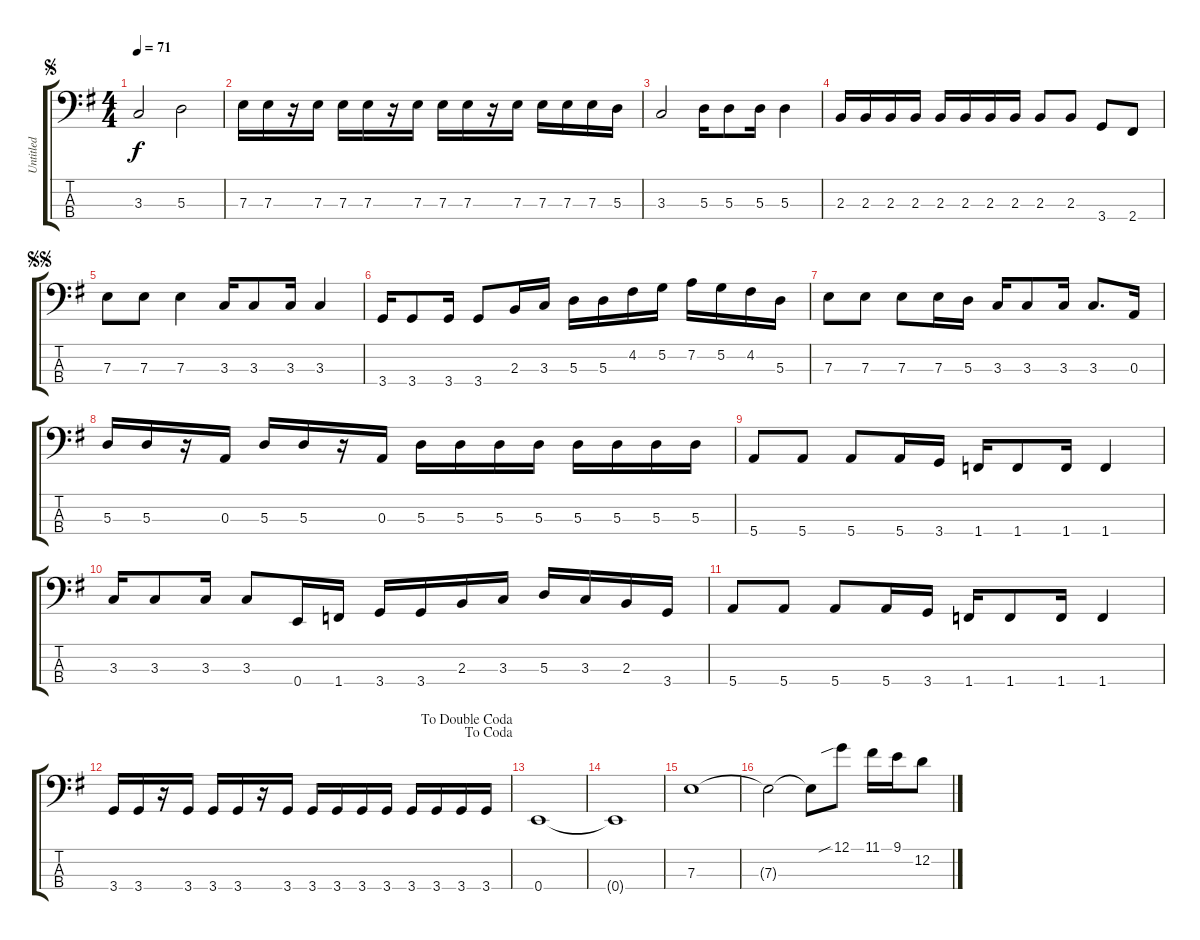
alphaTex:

\track ("Untitled" "Untitled") {instrument electricbassfinger}
\staff {score tabs}
\tuning (G2 D2 A1 E1) {hide}
\ts (4 4)
\jump segno
\tempo 71
\clef f4
\ks g
3.3.2{dy f} 5.3.2 |
7.3.16 7.3.16 r.16 7.3.16 7.3.16 7.3.16 r.16 7.3.16 7.3.16 7.3.16 r.16 7.3.16 7.3.16 7.3.16 7.3.16 5.3.16 |
3.3.2 5.3.16 5.3.8 5.3.16 5.3.4 |
2.3.16 2.3.16 2.3.16 2.3.16 2.3.16 2.3.16 2.3.16 2.3.16 2.3.8 2.3.8 3.4.8 2.4.8 |
\jump segnosegno
7.3.8 7.3.8 7.3.4 3.3.16 3.3.8 3.3.16 3.3.4 |
3.4.16 3.4.8 3.4.16 3.4.8 2.3.16 3.3.16 5.3.16 5.3.16 4.2.16 5.2.16 7.2.16 5.2.16 4.2.16 5.3.16 |
7.3.8 7.3.8 7.3.8 7.3.16 5.3.16 3.3.16 3.3.8 3.3.16 3.3.8{d} 0.3.16 |
5.3.16 5.3.16 r.16 0.3.16 5.3.16 5.3.16 r.16 0.3.16 5.3.16 5.3.16 5.3.16 5.3.16 5.3.16 5.3.16 5.3.16 5.3.16 |
5.4.8 5.4.8 5.4.8 5.4.16 3.4.16 1.4.16 1.4.8 1.4.16 1.4.4 |
3.3.16 3.3.8 3.3.16 3.3.8 0.4.16 1.4.16 3.4.16 3.4.16 2.3.16 3.3.16 5.3.16 3.3.16 2.3.16 3.4.16 |
5.4.8 5.4.8 5.4.8 5.4.16 3.4.16 1.4.16 1.4.8 1.4.16 1.4.4 |
\jump dacoda
\jump dadoublecoda
3.4.16 3.4.16 r.16 3.4.16 3.4.16 3.4.16 r.16 3.4.16 3.4.16 3.4.16 3.4.16 3.4.16 3.4.16 3.4.16 3.4.16 3.4.16 |
0.4.1 |
0.4{t}.1 |
7.3.1 |
7.3{t}.2 7.3{t}.8 12.1{sib}.8 11.1.16 9.1.16 12.2.8
